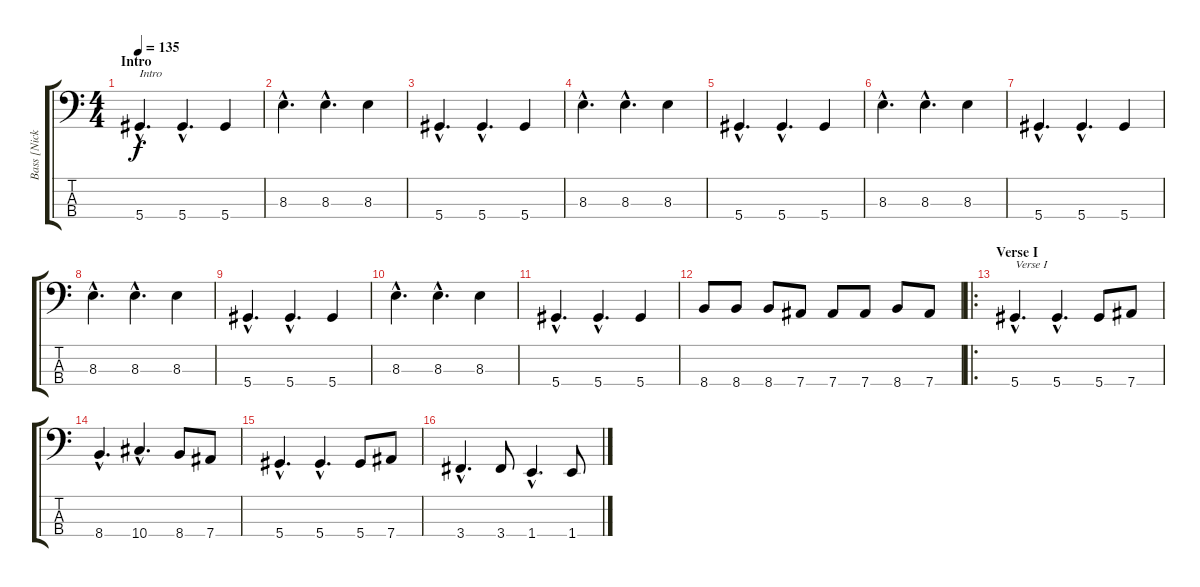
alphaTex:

\track ("Bass [Nicklasson]" "Bass [Nick") {instrument electricbasspick}
\staff {score tabs}
\tuning (Gb2 Db2 Ab1 Eb1) {hide}
\ts (4 4)
\section ("" "Intro")
\tempo 135
\clef f4
\ks c
5.4{hac}.4{d txt "Intro" dy f instrument electricbasspick} 5.4{hac}.4{d} 5.4.4 |
8.3{hac}.4{d} 8.3{hac}.4{d} 8.3.4 |
5.4{hac}.4{d} 5.4{hac}.4{d} 5.4.4 |
8.3{hac}.4{d} 8.3{hac}.4{d} 8.3.4 |
5.4{hac}.4{d} 5.4{hac}.4{d} 5.4.4 |
8.3{hac}.4{d} 8.3{hac}.4{d} 8.3.4 |
5.4{hac}.4{d} 5.4{hac}.4{d} 5.4.4 |
8.3{hac}.4{d} 8.3{hac}.4{d} 8.3.4 |
5.4{hac}.4{d} 5.4{hac}.4{d} 5.4.4 |
8.3{hac}.4{d} 8.3{hac}.4{d} 8.3.4 |
5.4{hac}.4{d} 5.4{hac}.4{d} 5.4.4 |
8.4.8 8.4.8 8.4.8 7.4.8 7.4.8 7.4.8 8.4.8 7.4.8 |
\ro
\section ("" "Verse I")
5.4{hac}.4{d txt "Verse I"} 5.4{hac}.4{d} 5.4.8 7.4.8 |
8.4{hac}.4{d} 10.4{hac}.4{d} 8.4.8 7.4.8 |
5.4{hac}.4{d} 5.4{hac}.4{d} 5.4.8 7.4.8 |
3.4{hac}.4{d} 3.4.8 1.4{hac}.4{d} 1.4.8
